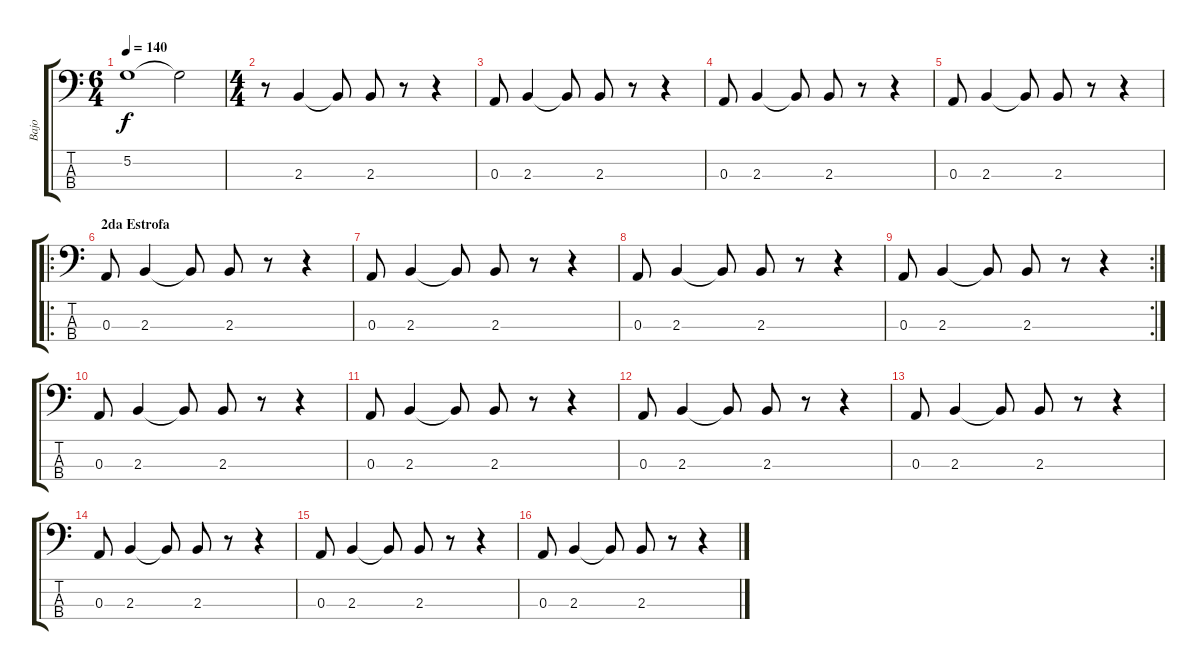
\track ("Bajo" "Bajo") {instrument electricbasspick}
\staff {score tabs}
\tuning (G2 D2 A1 E1) {hide}
\ts (6 4)
\tempo 140
\clef f4
\ks c
5.2.1{dy f} 5.2{t}.2 |
\ts (4 4)
r.8 2.3.4 2.3{t}.8 2.3.8 r.8 r.4 |
0.3.8 2.3.4 2.3{t}.8 2.3.8 r.8 r.4 |
0.3.8 2.3.4 2.3{t}.8 2.3.8 r.8 r.4 |
0.3.8 2.3.4 2.3{t}.8 2.3.8 r.8 r.4 |
\ro
\section ("" "2da Estrofa")
0.3.8 2.3.4 2.3{t}.8 2.3.8 r.8 r.4 |
0.3.8 2.3.4 2.3{t}.8 2.3.8 r.8 r.4 |
0.3.8 2.3.4 2.3{t}.8 2.3.8 r.8 r.4 |
\rc 2
0.3.8 2.3.4 2.3{t}.8 2.3.8 r.8 r.4 |
0.3.8 2.3.4 2.3{t}.8 2.3.8 r.8 r.4 |
0.3.8 2.3.4 2.3{t}.8 2.3.8 r.8 r.4 |
0.3.8 2.3.4 2.3{t}.8 2.3.8 r.8 r.4 |
0.3.8 2.3.4 2.3{t}.8 2.3.8 r.8 r.4 |
0.3.8 2.3.4 2.3{t}.8 2.3.8 r.8 r.4 |
0.3.8 2.3.4 2.3{t}.8 2.3.8 r.8 r.4 |
0.3.8 2.3.4 2.3{t}.8 2.3.8 r.8 r.4
